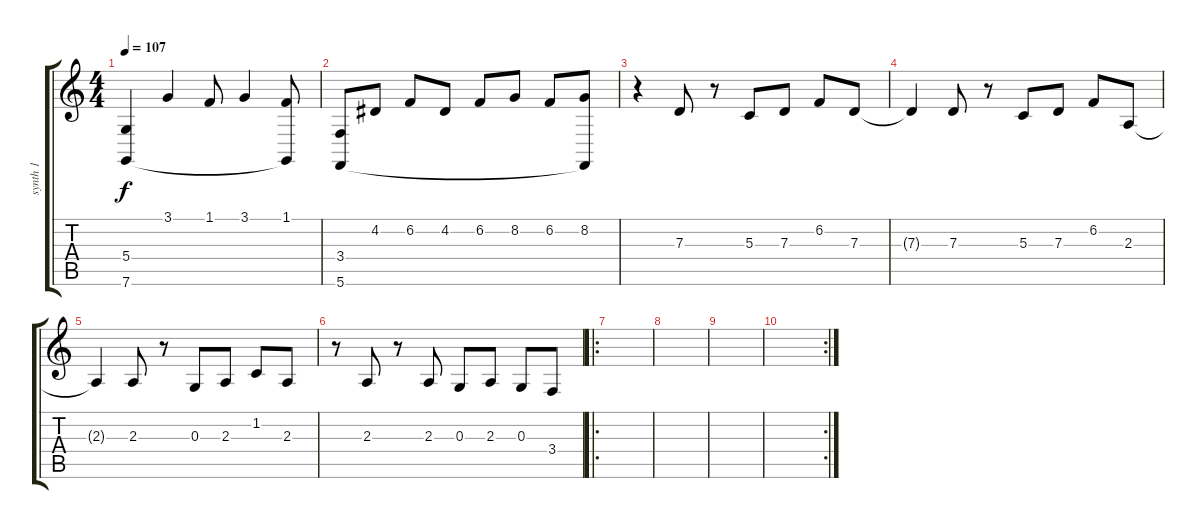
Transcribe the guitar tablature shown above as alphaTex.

\track ("synth 1" "synth 1") {instrument marimba}
\staff {score tabs}
\tuning (E4 B3 G3 D3 A2 C2) {hide}
\ts (4 4)
\tempo 107
\clef g2
\ks c
(5.4 7.6).4{dy f} 3.1.4 1.1.8 3.1.4 (1.1 7.6{t}).8 |
(3.4 5.6).8 4.2.8 6.2.8 4.2.8 6.2.8 8.2.8 6.2.8 (8.2 5.6{t}).8 |
r.4{volume 13 instrument dulcimer} 7.3.8 r.8 5.3.8 7.3.8 6.2.8 7.3.8 |
7.3{t}.4 7.3.8 r.8 5.3.8 7.3.8 6.2.8 2.3.8 |
2.3{t}.4 2.3.8 r.8 0.3.8 2.3.8 1.2.8 2.3.8 |
r.8 2.3.8 r.8 2.3.8 0.3.8 2.3.8 0.3.8 3.4.8 |
\ro
|
|
|
\rc 2
